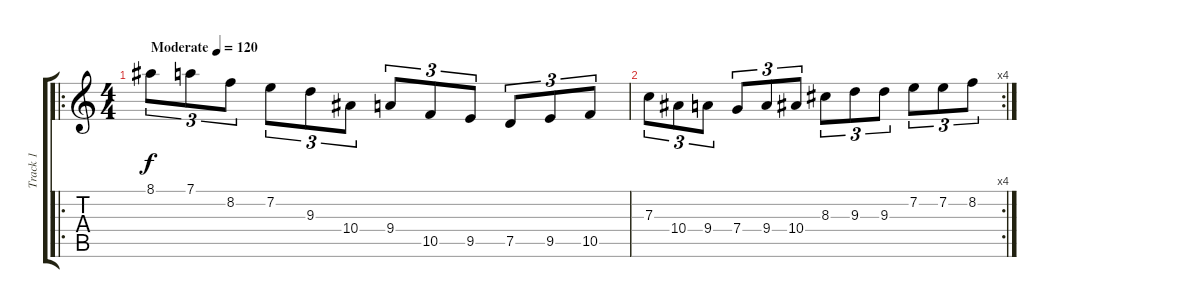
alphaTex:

\track ("Track 1" "Track 1") {instrument overdrivenguitar}
\staff {score tabs}
\tuning (D4 A3 F3 C3 G2 D2) {hide}
\ro
\ts (4 4)
\tempo (120 "Moderate")
\clef g2
\ks c
8.1.8{tu (3 2) dy f instrument overdrivenguitar} 7.1.8{tu (3 2)} 8.2.8{tu (3 2)} 7.2.8{tu (3 2)} 9.3.8{tu (3 2)} 10.4.8{tu (3 2)} 9.4.8{tu (3 2)} 10.5.8{tu (3 2)} 9.5.8{tu (3 2)} 7.5.8{tu (3 2)} 9.5.8{tu (3 2)} 10.5.8{tu (3 2)} |
\rc 4
7.3.8{tu (3 2)} 10.4.8{tu (3 2)} 9.4.8{tu (3 2)} 7.4.8{tu (3 2)} 9.4.8{tu (3 2)} 10.4.8{tu (3 2)} 8.3.8{tu (3 2)} 9.3.8{tu (3 2)} 9.3.8{tu (3 2)} 7.2.8{tu (3 2)} 7.2.8{tu (3 2)} 8.2.8{tu (3 2)}
